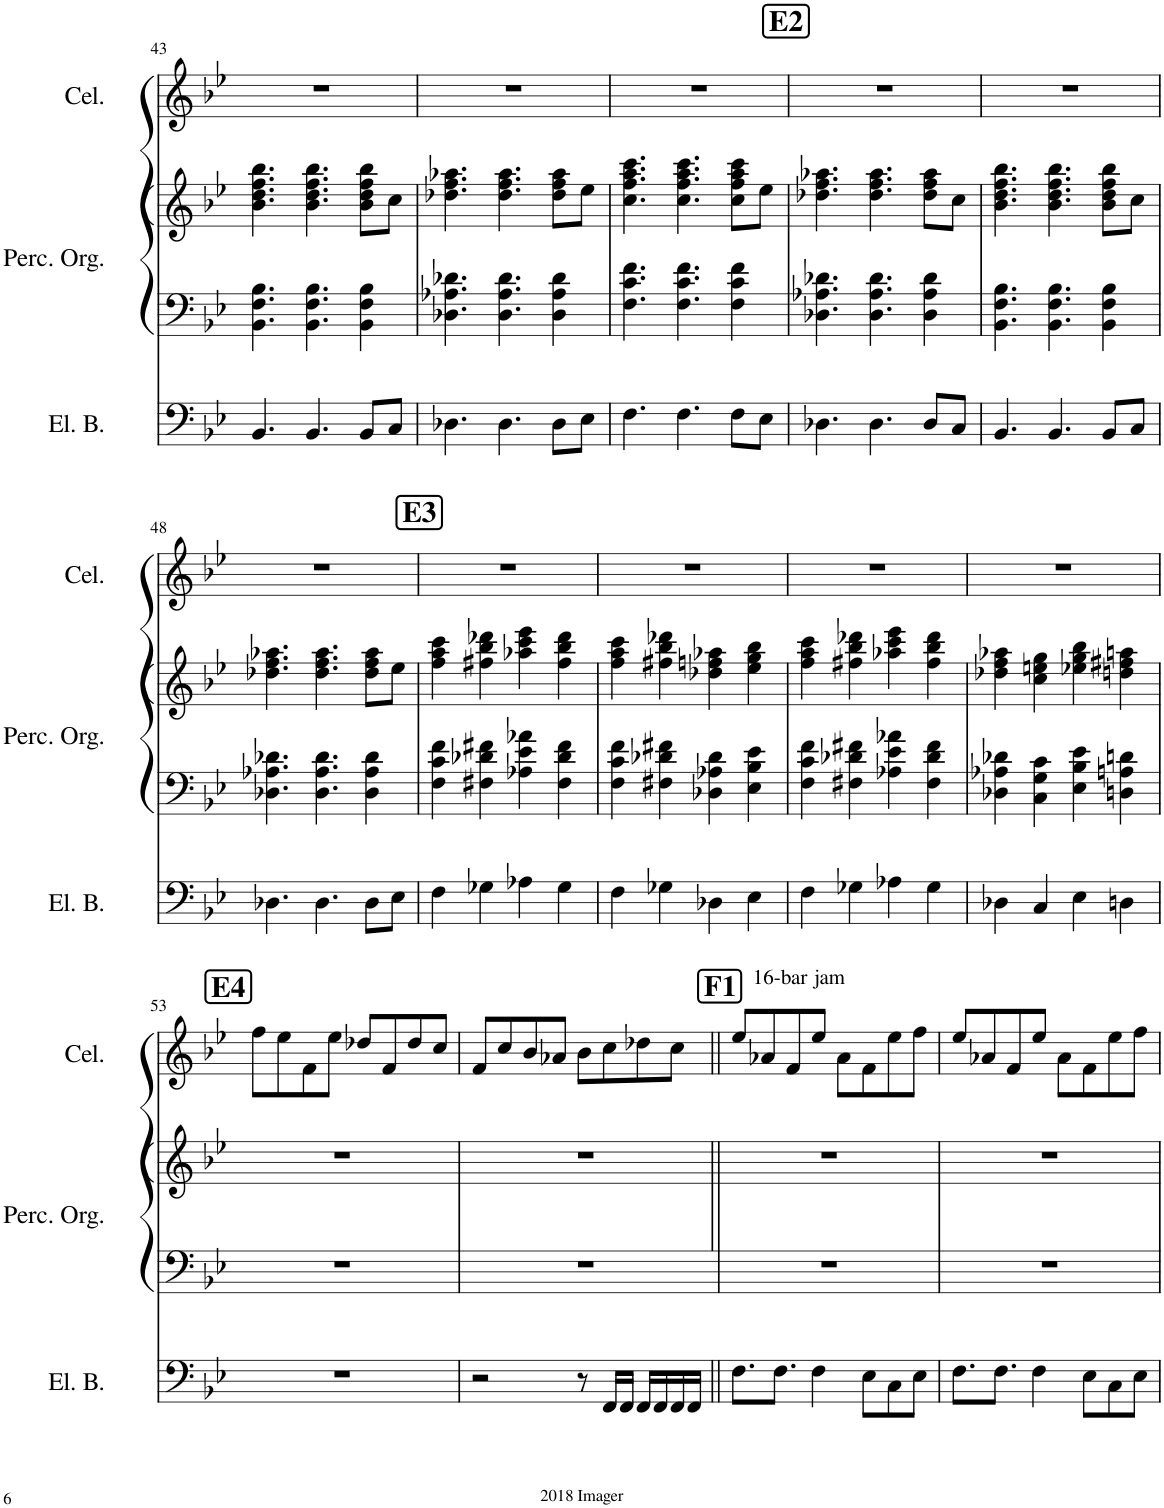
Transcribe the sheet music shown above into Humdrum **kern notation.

**kern	**kern	**kern	**kern
*part3	*part2	*part2	*part1
*staff4	*staff3	*staff2	*staff1
*I"Electric Bass	*I"Percussive Organ	*	*I"Celesta
*I'El. B.	*I'Perc. Org.	*	*I'Cel.
!!LO:PB:g=z
*clefF4	*clefF4	*clefG2	*clefG2
*Trd7c12	*	*	*Trd-7c-12
*k[b-e-]	*k[b-e-]	*k[b-e-]	*k[b-e-]
*M4/4	*M4/4	*M4/4	*M4/4
=43	=43	=43	=43
4.BB-/	4.BB-\ 4.F\ 4.B-\	4.b-\ 4.dd\ 4.ff\ 4.bb-\	1r
4.BB-/	4.BB-\ 4.F\ 4.B-\	4.b-\ 4.dd\ 4.ff\ 4.bb-\	.
8BB-/L	4BB-\ 4F\ 4B-\	8b-\ 8dd\ 8ff\ 8bb-\L	.
8C/J	.	8cc\J	.
=44	=44	=44	=44
4.D-X\	4.D-X\ 4.A-X\ 4.d-X\	4.dd-X\ 4.ff\ 4.aa-X\	1r
4.D-\	4.D-\ 4.A-\ 4.d-\	4.dd-\ 4.ff\ 4.aa-\	.
8D-\L	4D-\ 4A-\ 4d-\	8dd-\ 8ff\ 8aa-\L	.
8E-\J	.	8ee-\J	.
=45	=45	=45	=45
4.F\	4.F\ 4.c\ 4.f\	4.cc\ 4.ff\ 4.aa\ 4.ccc\	1r
4.F\	4.F\ 4.c\ 4.f\	4.cc\ 4.ff\ 4.aa\ 4.ccc\	.
8F\L	4F\ 4c\ 4f\	8cc\ 8ff\ 8aa\ 8ccc\L	.
8E-\J	.	8ee-\J	.
!!LO:REH:place=s1:a:B:cj:fs=14:t=E2
=46	=46	=46	=46
4.D-X\	4.D-X\ 4.A-X\ 4.d-X\	4.dd-X\ 4.ff\ 4.aa-X\	1r
4.D-\	4.D-\ 4.A-\ 4.d-\	4.dd-\ 4.ff\ 4.aa-\	.
8D-/L	4D-\ 4A-\ 4d-\	8dd-\ 8ff\ 8aa-\L	.
8C/J	.	8cc\J	.
=47	=47	=47	=47
4.BB-/	4.BB-\ 4.F\ 4.B-\	4.b-\ 4.dd\ 4.ff\ 4.bb-\	1r
4.BB-/	4.BB-\ 4.F\ 4.B-\	4.b-\ 4.dd\ 4.ff\ 4.bb-\	.
8BB-/L	4BB-\ 4F\ 4B-\	8b-\ 8dd\ 8ff\ 8bb-\L	.
8C/J	.	8cc\J	.
!!LO:LB:g=z
=48	=48	=48	=48
4.D-X\	4.D-X\ 4.A-X\ 4.d-X\	4.dd-X\ 4.ff\ 4.aa-X\	1r
4.D-\	4.D-\ 4.A-\ 4.d-\	4.dd-\ 4.ff\ 4.aa-\	.
8D-\L	4D-\ 4A-\ 4d-\	8dd-\ 8ff\ 8aa-\L	.
8E-\J	.	8ee-\J	.
!!LO:REH:place=s1:a:B:cj:fs=14:t=E3
=49	=49	=49	=49
4F\	4F\ 4c\ 4f\	4ff\ 4aa\ 4ccc\	1r
4G-X\	4F#X\ 4d-X\ 4f#X\	4ff#X\ 4bb-\ 4ddd-X\	.
4A-X\	4A-X\ 4e-\ 4a-X\	4aa-X\ 4ccc\ 4eee-\	.
4G-\	4F#\ 4d-\ 4f#\	4ff#\ 4bb-\ 4ddd-\	.
=50	=50	=50	=50
4F\	4F\ 4c\ 4f\	4ff\ 4aa\ 4ccc\	1r
4G-X\	4F#X\ 4d-X\ 4f#X\	4ff#X\ 4bb-\ 4ddd-X\	.
4D-X\	4D-X\ 4A-X\ 4d-\	4dd-X\ 4ffn\ 4aa-X\	.
4E-\	4E-\ 4B-\ 4e-\	4ee-\ 4gg\ 4bb-\	.
=51	=51	=51	=51
4F\	4F\ 4c\ 4f\	4ff\ 4aa\ 4ccc\	1r
4G-X\	4F#X\ 4d-X\ 4f#X\	4ff#X\ 4bb-\ 4ddd-X\	.
4A-X\	4A-X\ 4e-\ 4a-X\	4aa-X\ 4ccc\ 4eee-\	.
4G-\	4F#\ 4d-\ 4f#\	4ff#\ 4bb-\ 4ddd-\	.
=52	=52	=52	=52
4D-X\	4D-X\ 4A-X\ 4d-X\	4dd-X\ 4ff\ 4aa-X\	1r
4C/	4C\ 4G\ 4c\	4cc\ 4een\ 4gg\	.
4E-\	4E-\ 4B-\ 4e-\	4ee-X\ 4gg\ 4bb-\	.
4Dn\	4Dn\ 4An\ 4dn\	4ddn\ 4ff#X\ 4aan\	.
!!LO:LB:g=z
!!LO:REH:place=s1:a:B:cj:fs=14:t=E4
=53	=53	=53	=53
1r	1r	1r	8ff\L
.	.	.	8ee-\
.	.	.	8f\
.	.	.	8ee-\J
.	.	.	8dd-X/L
.	.	.	8f/
.	.	.	8dd-/
.	.	.	8cc/J
=54	=54	=54	=54
2r	1r	1r	8f/L
.	.	.	8cc/
.	.	.	8b-/
.	.	.	8a-X/J
8r	.	.	8b-\L
16FF/LL	.	.	8cc\
16FF/JJ	.	.	.
16FF/LL	.	.	8dd-X\
16FF/	.	.	.
16FF/	.	.	8cc\J
16FF/JJ	.	.	.
!!LO:REH:place=s1:a:B:cj:fs=14:t=F1
=55||	=55||	=55||	=55||
!	!	!	!LO:TX:a:t=16-bar jam
8.F\L	1r	1r	8ee-/L
.	.	.	8a-X/
8.F\J	.	.	.
.	.	.	8f/
4F\	.	.	8ee-/J
.	.	.	8a-\L
8E-\L	.	.	8f\
8C\	.	.	8ee-\
8E-\J	.	.	8ff\J
=56	=56	=56	=56
8.F\L	1r	1r	8ee-/L
.	.	.	8a-X/
8.F\J	.	.	.
.	.	.	8f/
4F\	.	.	8ee-/J
.	.	.	8a-\L
8E-\L	.	.	8f\
8C\	.	.	8ee-\
8E-\J	.	.	8ff\J
=	=	=	=
*-	*-	*-	*-
